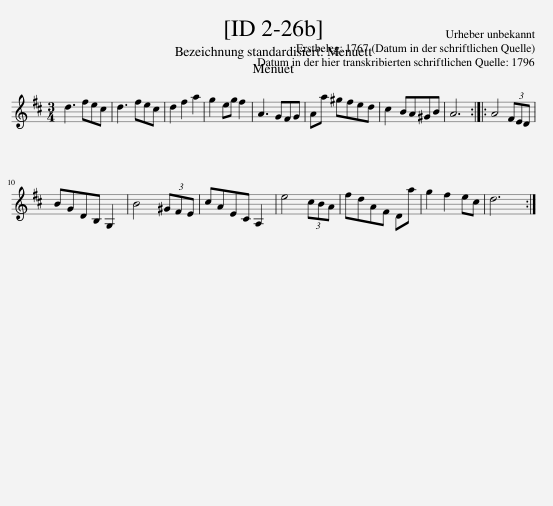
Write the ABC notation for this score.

X:1
L:1/8
M:3/4
I:linebreak $
K:D
V:1 treble
V:1
 d3 fec | d3 fec | d2 f2 a2 | g2 eg f2 | A3 GFG | %5
 Aa ^gfed | c2 BA^GB | A6 :: A4 (3FED |$ BGDB, G,2 | %10
 B4 (3^GFE | cAEC A,2 | e4 (3cBA | fdAF Da | g2 f2 ec | %15
 d6 :| %16
